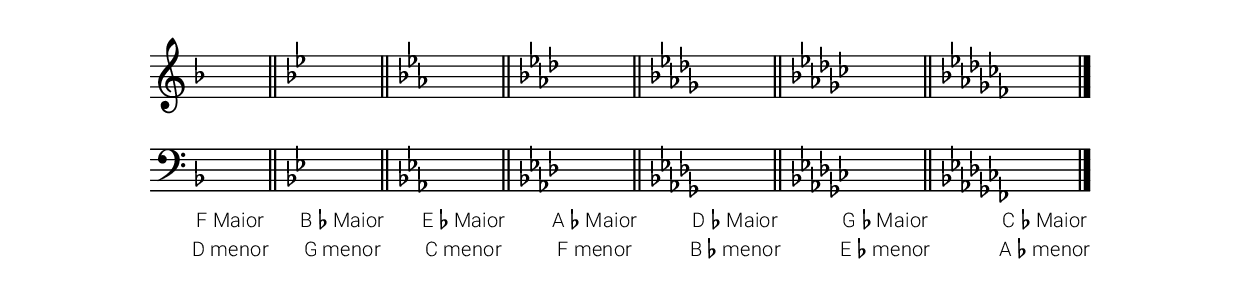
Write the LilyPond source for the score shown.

\version "2.24.4"

\include "global.ily"

global = {
  \omit Score.SystemStartBar
  \omit Score.TimeSignature
  \omit Score.NoteHead

  \key c \major
  \time 4/4
}

bemoisOrdem = {
  \set Staff.keyAlterations = #`((13 . ,FLAT)) d1 \bar "||"
  \set Staff.keyAlterations = #`((13 . ,FLAT)(16 . ,FLAT)) d1 \bar "||"
  \set Staff.keyAlterations = #`((13 . ,FLAT)(16 . ,FLAT)(12 . ,FLAT)) d1 \bar "||"
  \set Staff.keyAlterations = #`((13 . ,FLAT)(16 . ,FLAT)(12 . ,FLAT)(15 . ,FLAT)) d1 \bar "||"
  \set Staff.keyAlterations = #`((13 . ,FLAT)(16 . ,FLAT)(12 . ,FLAT)(15 . ,FLAT)(11 . ,FLAT)) d1 \bar "||"
  \set Staff.keyAlterations = #`((13 . ,FLAT)(16 . ,FLAT)(12 . ,FLAT)(15 . ,FLAT)(11 . ,FLAT)(14 . ,FLAT)) d1 \bar "||"
  \set Staff.keyAlterations = #`((13 . ,FLAT)(16 . ,FLAT)(12 . ,FLAT)(15 . ,FLAT)(11 . ,FLAT)(14 . ,FLAT)(10 . ,FLAT)) d1 \bar "|."
}

bemoisTreble = \relative c {
  \global
  \bemoisOrdem
}

bemoisBass = \relative c {
  \global
  \bemoisOrdem
}

verseOne = \lyricmode {
  "F Maior"
  \markup { B \smaller { \raise #0.3 \flat } Maior }
  \markup { E \smaller { \raise #0.3 \flat } Maior }
  \markup { A \smaller { \raise #0.3 \flat } Maior }
  \markup { D \smaller { \raise #0.3 \flat } Maior }
  \markup { G \smaller { \raise #0.3 \flat } Maior }
  \markup { C \smaller { \raise #0.3 \flat } Maior }
}

verseTwo = \lyricmode {
  "D menor"
  "G menor"
  "C menor"
  "F menor"
  \markup { B \smaller { \raise #0.3 \flat } menor }
  \markup { E \smaller { \raise #0.3 \flat } menor }
  \markup { A \smaller { \raise #0.3 \flat } menor }
}

violinPart = \new Staff \bemoisTreble

bassVoicePart = \new Staff { \clef bass \bemoisBass }
\addlyrics { \verseOne }
\addlyrics { \verseTwo }

\score {
  <<
    \violinPart
    \bassVoicePart
  >>
  \layout {
    \override Score.LyricText.font-size = #-1
  }
}
